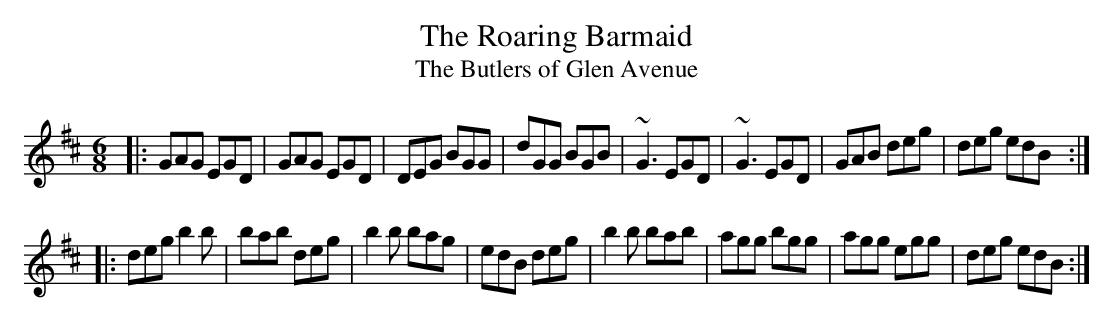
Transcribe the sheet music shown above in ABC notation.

X:1
T:The Roaring Barmaid
T:The Butlers of Glen Avenue
M:6/8
L:1/8
K:D
|:GAG EGD|GAG EGD|DEG BGG|dGG BGB|\
~G3 EGD|~G3 EGD|GAB deg|deg edB:|
|:deg b2b|bab deg|b2b bag|edB deg|\
b2b bab|agg bgg|agg egg|deg edB:|
